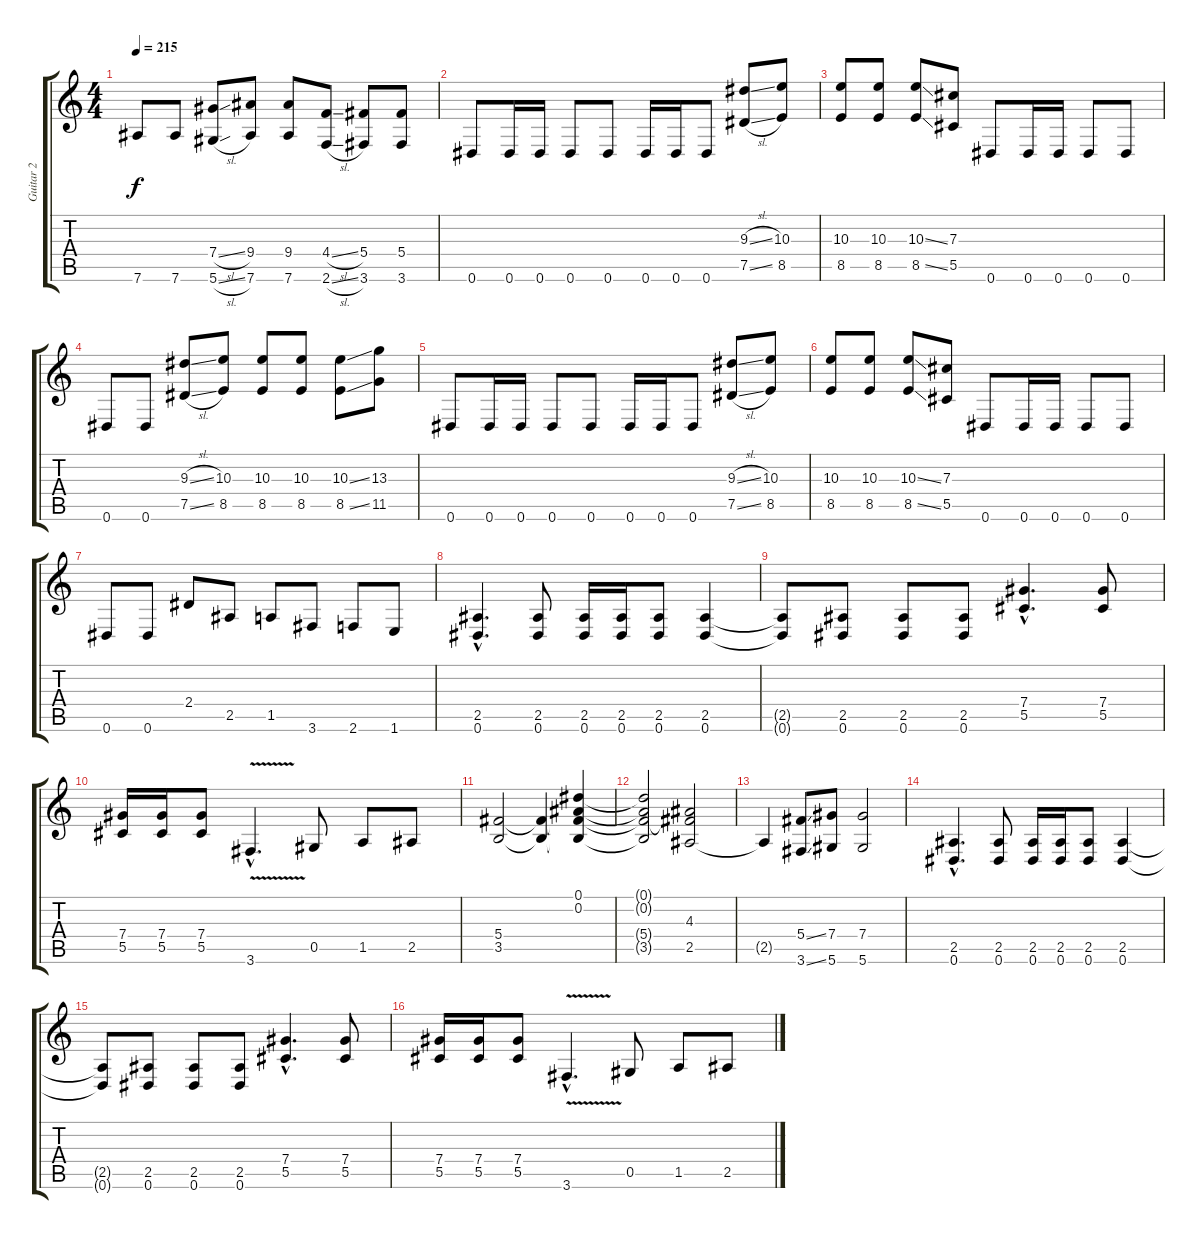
\track ("Guitar 2" "Guitar 2") {instrument distortionguitar}
\staff {score tabs}
\tuning (Eb4 Bb3 Gb3 Db3 Ab2 Eb2) {hide}
\ts (4 4)
\tempo 215
\clef g2
\ks c
7.6.8{dy f} 7.6.8 (7.4{sl} 5.6{sl}).8 (9.4 7.6).8 (9.4 7.6).8 (4.4{sl} 2.6{sl}).8 (5.4 3.6).8 (5.4 3.6).8 |
0.6.8 0.6.16 0.6.16 0.6.8 0.6.8 0.6.16 0.6.16 0.6.8 (9.3{sl} 7.5{sl}).8 (10.3 8.5).8 |
(10.3 8.5).8 (10.3 8.5).8 (10.3{ss} 8.5{ss}).8 (7.3 5.5).8 0.6.8 0.6.16 0.6.16 0.6.8 0.6.8 |
0.6.8 0.6.8 (9.3{sl} 7.5{sl}).8 (10.3 8.5).8 (10.3 8.5).8 (10.3 8.5).8 (10.3{ss} 8.5{ss}).8 (13.3 11.5).8 |
0.6.8 0.6.16 0.6.16 0.6.8 0.6.8 0.6.16 0.6.16 0.6.8 (9.3{sl} 7.5{sl}).8 (10.3 8.5).8 |
(10.3 8.5).8 (10.3 8.5).8 (10.3{ss} 8.5{ss}).8 (7.3 5.5).8 0.6.8 0.6.16 0.6.16 0.6.8 0.6.8 |
0.6.8 0.6.8 2.4.8 2.5.8 1.5.8 3.6.8 2.6.8 1.6.8 |
(2.5{hac} 0.6{hac}).4{d} (2.5 0.6).8 (2.5 0.6).16 (2.5 0.6).16 (2.5 0.6).8 (2.5 0.6).4 |
(2.5{t} 0.6{t}).8 (2.5 0.6).8 (2.5 0.6).8 (2.5 0.6).8 (7.4{hac} 5.5{hac}).4{d} (7.4 5.5).8 |
(7.4 5.5).16 (7.4 5.5).16 (7.4 5.5).8 3.6{v hac}.4{d} 0.5.8 1.5.8 2.5.8 |
(5.4 3.5).2 (5.4{t} 3.5{t}).4 (0.1 0.2 5.4{t} 3.5{t}).4 |
(0.1{t} 0.2{t} 5.4{t} 3.5{t}).2 (4.3 5.4{t} 2.5).2 |
2.5{t}.4 (5.4{ss} 3.6{ss}).8 (7.4 5.6).8 (7.4 5.6).2 |
(2.5{hac} 0.6{hac}).4{d} (2.5 0.6).8 (2.5 0.6).16 (2.5 0.6).16 (2.5 0.6).8 (2.5 0.6).4 |
(2.5{t} 0.6{t}).8 (2.5 0.6).8 (2.5 0.6).8 (2.5 0.6).8 (7.4{hac} 5.5{hac}).4{d} (7.4 5.5).8 |
(7.4 5.5).16 (7.4 5.5).16 (7.4 5.5).8 3.6{v hac}.4{d} 0.5.8 1.5.8 2.5.8
